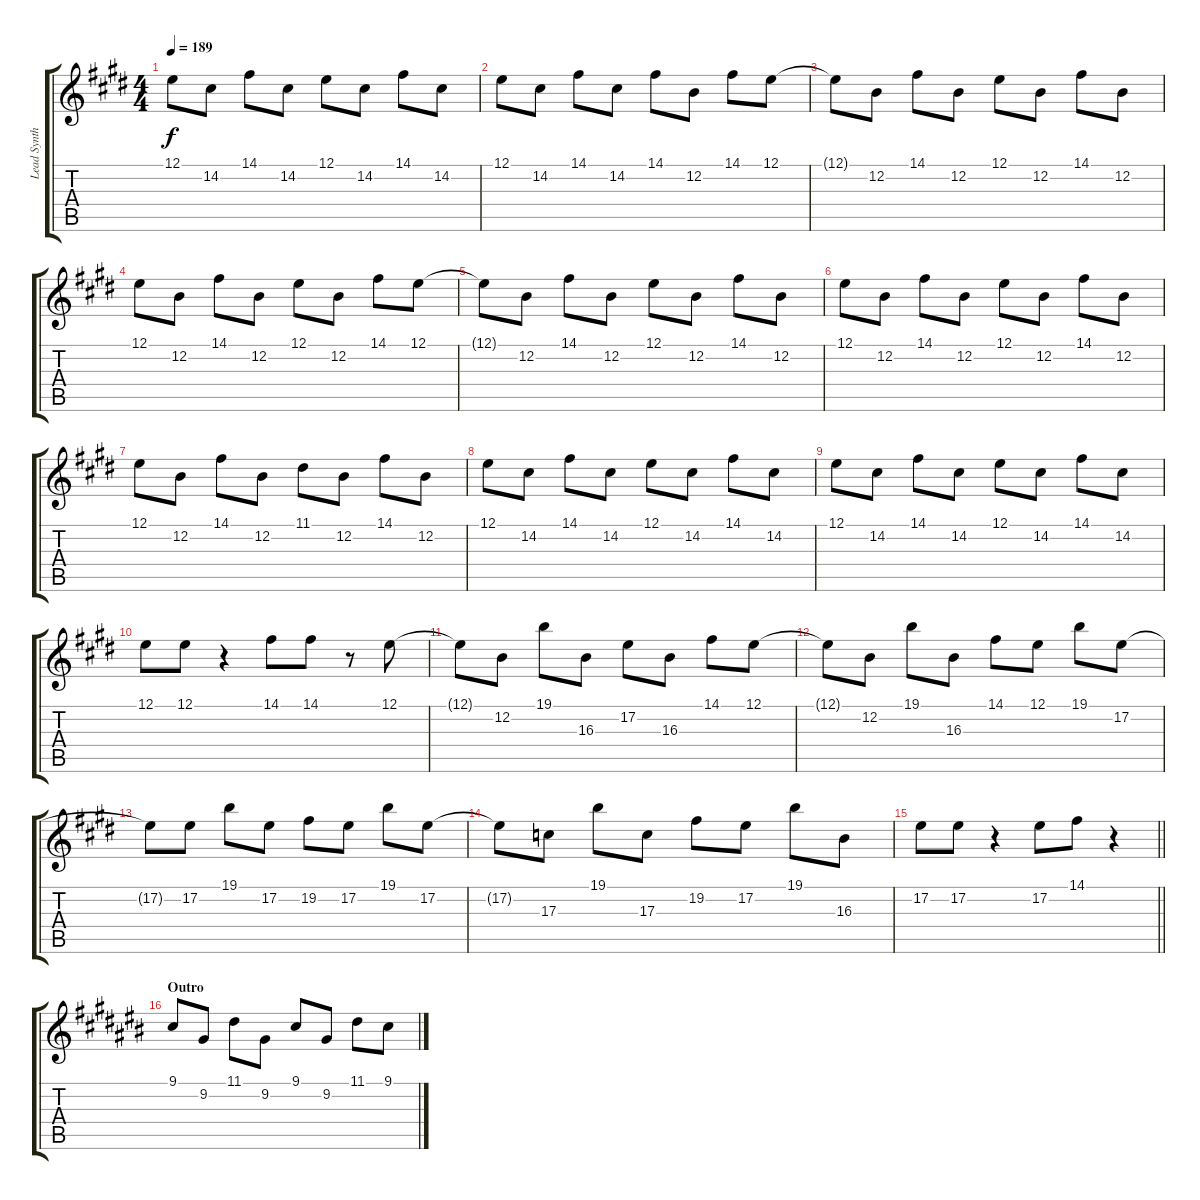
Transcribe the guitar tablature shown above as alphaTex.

\track ("Lead Synth" "Lead Synth") {instrument lead2sawtooth}
\staff {score tabs}
\tuning (E4 B3 G3 D3 A2 E2) {hide}
\ts (4 4)
\tempo 189
\clef g2
\ks c#minor
12.1.8{dy f} 14.2.8 14.1.8 14.2.8 12.1.8 14.2.8 14.1.8 14.2.8 |
12.1.8 14.2.8 14.1.8 14.2.8 14.1.8 12.2.8 14.1.8 12.1.8 |
12.1{t}.8 12.2.8 14.1.8 12.2.8 12.1.8 12.2.8 14.1.8 12.2.8 |
\ks e
12.1.8 12.2.8 14.1.8 12.2.8 12.1.8 12.2.8 14.1.8 12.1.8 |
\ks c#minor
12.1{t}.8 12.2.8 14.1.8 12.2.8 12.1.8 12.2.8 14.1.8 12.2.8 |
12.1.8 12.2.8 14.1.8 12.2.8 12.1.8 12.2.8 14.1.8 12.2.8 |
12.1.8 12.2.8 14.1.8 12.2.8 11.1.8 12.2.8 14.1.8 12.2.8 |
\ks e
12.1.8 14.2.8 14.1.8 14.2.8 12.1.8 14.2.8 14.1.8 14.2.8 |
\ks c#minor
12.1.8 14.2.8 14.1.8 14.2.8 12.1.8 14.2.8 14.1.8 14.2.8 |
12.1.8 12.1.8 r.4 14.1.8 14.1.8 r.8 12.1.8 |
12.1{t}.8 12.2.8 19.1.8 16.3.8 17.2.8 16.3.8 14.1.8 12.1.8 |
\ks e
12.1{t}.8 12.2.8 19.1.8 16.3.8 14.1.8 12.1.8 19.1.8 17.2.8 |
\ks c#minor
17.2{t}.8 17.2.8 19.1.8 17.2.8 19.2.8 17.2.8 19.1.8 17.2.8 |
17.2{t}.8 17.3.8 19.1.8 17.3.8 19.2.8 17.2.8 19.1.8 16.3.8 |
\barLineRight lightlight
17.2.8 17.2.8 r.4 17.2.8 14.1.8 r.4 |
\section ("" "Outro")
\ks c#
9.1.8 9.2.8 11.1.8 9.2.8 9.1.8 9.2.8 11.1.8 9.1.8
